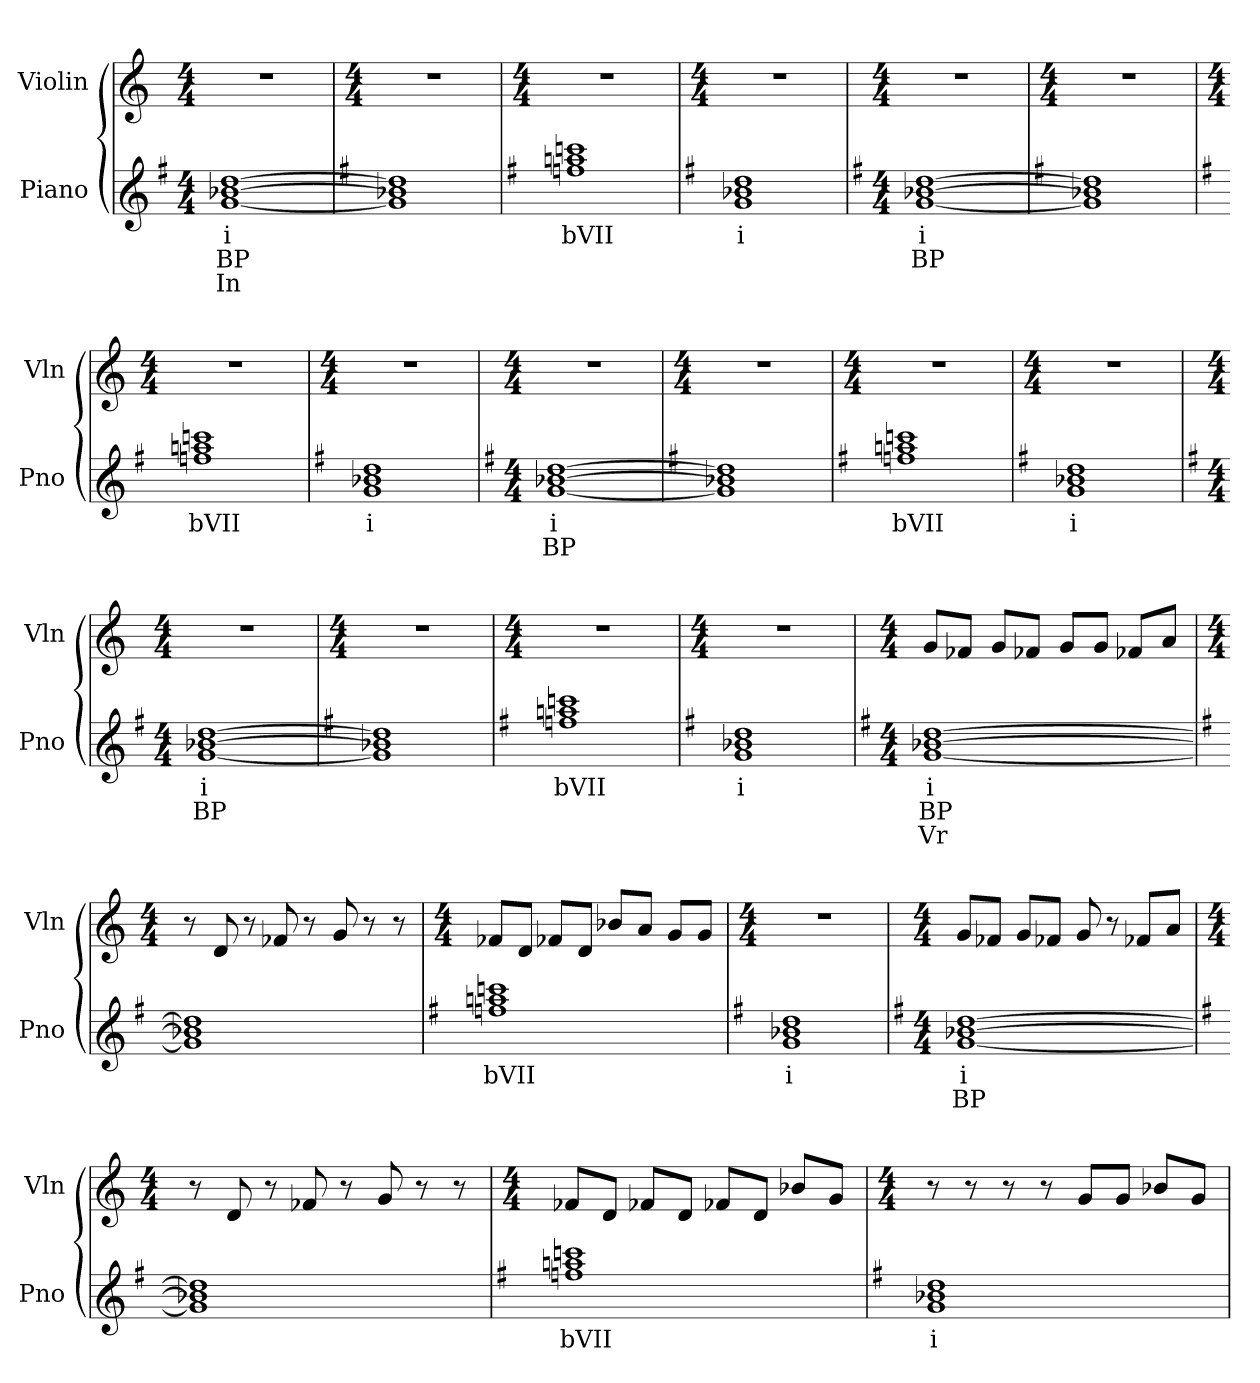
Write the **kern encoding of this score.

**kern	**text	**text	**text	**kern
*part2	*part2	*part2	*part2	*part1
*staff2	*staff2	*staff2	*staff2	*staff1
*I"Piano	*	*	*	*I"Violin
*I'Pno	*	*	*	*I'Vln
*k[f#]	*	*	*	*
*G:	*	*	*	*
*M4/4	*	*	*	*M4/4
=	=	=	=	=
[1g [1b-X [1dd	i	BP	In	1r
=	=	=	=	=
*k[f#]	*	*	*	*
*G:	*	*	*	*
*	*	*	*	*M4/4
1g] 1b-X] 1dd]	.	.	.	1r
=	=	=	=	=
*k[f#]	*	*	*	*
*G:	*	*	*	*
*	*	*	*	*M4/4
1ffn 1aan 1cccn	bVII	.	.	1r
=	=	=	=	=
*k[f#]	*	*	*	*
*G:	*	*	*	*
*	*	*	*	*M4/4
1g 1b-X 1dd	i	.	.	1r
=	=	=	=	=
*k[f#]	*	*	*	*
*G:	*	*	*	*
*M4/4	*	*	*	*M4/4
[1g [1b-X [1dd	i	BP	.	1r
=	=	=	=	=
*k[f#]	*	*	*	*
*G:	*	*	*	*
*	*	*	*	*M4/4
1g] 1b-X] 1dd]	.	.	.	1r
=	=	=	=	=
*k[f#]	*	*	*	*
*G:	*	*	*	*
*	*	*	*	*M4/4
1ffn 1aan 1cccn	bVII	.	.	1r
=	=	=	=	=
*k[f#]	*	*	*	*
*G:	*	*	*	*
*	*	*	*	*M4/4
1g 1b-X 1dd	i	.	.	1r
=	=	=	=	=
*k[f#]	*	*	*	*
*G:	*	*	*	*
*M4/4	*	*	*	*M4/4
[1g [1b-X [1dd	i	BP	.	1r
=	=	=	=	=
*k[f#]	*	*	*	*
*G:	*	*	*	*
*	*	*	*	*M4/4
1g] 1b-X] 1dd]	.	.	.	1r
=	=	=	=	=
*k[f#]	*	*	*	*
*G:	*	*	*	*
*	*	*	*	*M4/4
1ffn 1aan 1cccn	bVII	.	.	1r
=	=	=	=	=
*k[f#]	*	*	*	*
*G:	*	*	*	*
*	*	*	*	*M4/4
1g 1b-X 1dd	i	.	.	1r
=	=	=	=	=
*k[f#]	*	*	*	*
*G:	*	*	*	*
*M4/4	*	*	*	*M4/4
[1g [1b-X [1dd	i	BP	.	1r
=	=	=	=	=
*k[f#]	*	*	*	*
*G:	*	*	*	*
*	*	*	*	*M4/4
1g] 1b-X] 1dd]	.	.	.	1r
=	=	=	=	=
*k[f#]	*	*	*	*
*G:	*	*	*	*
*	*	*	*	*M4/4
1ffn 1aan 1cccn	bVII	.	.	1r
=	=	=	=	=
*k[f#]	*	*	*	*
*G:	*	*	*	*
*	*	*	*	*M4/4
1g 1b-X 1dd	i	.	.	1r
=	=	=	=	=
*k[f#]	*	*	*	*
*G:	*	*	*	*
*M4/4	*	*	*	*M4/4
[1g [1b-X [1dd	i	BP	Vr	8gL
.	.	.	.	8f-XJ
.	.	.	.	8gL
.	.	.	.	8f-XJ
.	.	.	.	8gL
.	.	.	.	8gJ
.	.	.	.	8f-XL
.	.	.	.	8aJ
=	=	=	=	=
*k[f#]	*	*	*	*
*G:	*	*	*	*
*	*	*	*	*M4/4
1g] 1b-X] 1dd]	.	.	.	8r
.	.	.	.	8d
.	.	.	.	8r
.	.	.	.	8f-X
.	.	.	.	8r
.	.	.	.	8g
.	.	.	.	8r
.	.	.	.	8r
=	=	=	=	=
*k[f#]	*	*	*	*
*G:	*	*	*	*
*	*	*	*	*M4/4
1ffn 1aan 1cccn	bVII	.	.	8f-XL
.	.	.	.	8dJ
.	.	.	.	8f-XL
.	.	.	.	8dJ
.	.	.	.	8b-XL
.	.	.	.	8aJ
.	.	.	.	8gL
.	.	.	.	8gJ
=	=	=	=	=
*k[f#]	*	*	*	*
*G:	*	*	*	*
*	*	*	*	*M4/4
1g 1b-X 1dd	i	.	.	1r
=	=	=	=	=
*k[f#]	*	*	*	*
*G:	*	*	*	*
*M4/4	*	*	*	*M4/4
[1g [1b-X [1dd	i	BP	.	8gL
.	.	.	.	8f-XJ
.	.	.	.	8gL
.	.	.	.	8f-XJ
.	.	.	.	8g
.	.	.	.	8r
.	.	.	.	8f-XL
.	.	.	.	8aJ
=	=	=	=	=
*k[f#]	*	*	*	*
*G:	*	*	*	*
*	*	*	*	*M4/4
1g] 1b-X] 1dd]	.	.	.	8r
.	.	.	.	8d
.	.	.	.	8r
.	.	.	.	8f-X
.	.	.	.	8r
.	.	.	.	8g
.	.	.	.	8r
.	.	.	.	8r
=	=	=	=	=
*k[f#]	*	*	*	*
*G:	*	*	*	*
*	*	*	*	*M4/4
1ffn 1aan 1cccn	bVII	.	.	8f-XL
.	.	.	.	8dJ
.	.	.	.	8f-XL
.	.	.	.	8dJ
.	.	.	.	8f-XL
.	.	.	.	8dJ
.	.	.	.	8b-XL
.	.	.	.	8gJ
=	=	=	=	=
*k[f#]	*	*	*	*
*G:	*	*	*	*
*	*	*	*	*M4/4
1g 1b-X 1dd	i	.	.	8r
.	.	.	.	8r
.	.	.	.	8r
.	.	.	.	8r
.	.	.	.	8gL
.	.	.	.	8gJ
.	.	.	.	8b-XL
.	.	.	.	8gJ
=	=	=	=	=
*-	*-	*-	*-	*-
